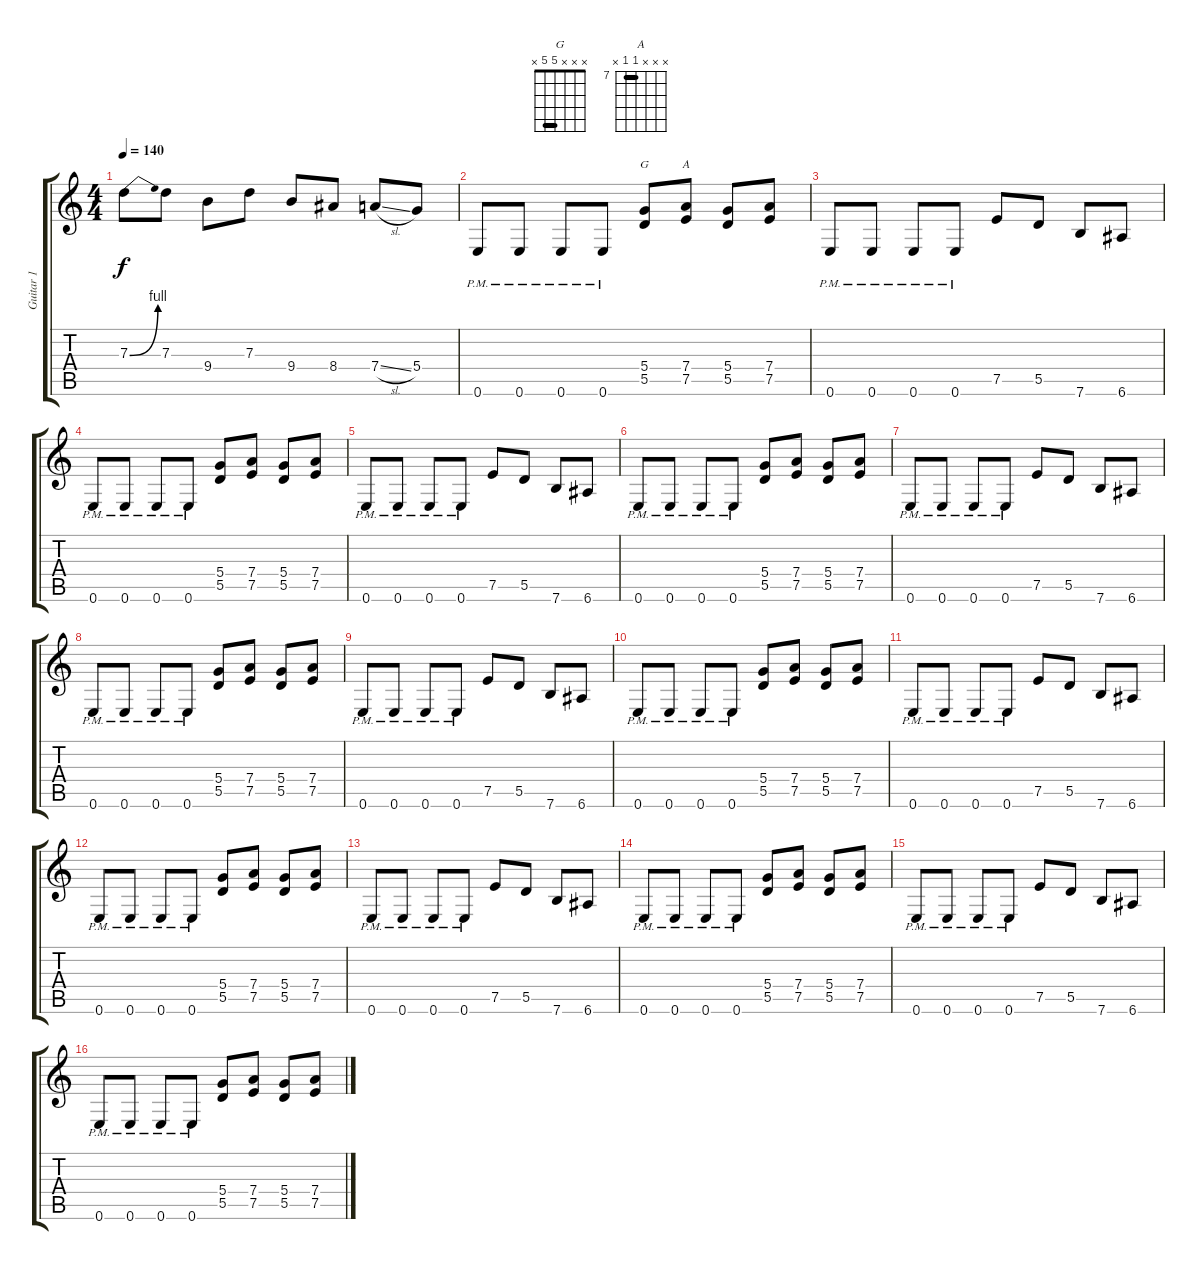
\track ("Guitar 1" "Guitar 1") {instrument distortionguitar}
\staff {score tabs}
\tuning (E4 B3 G3 D3 A2 E2) {hide}
\chord ("G" x x x 5 5 x) {barre 5}
\chord ("A" x x x 7 7 x) {firstfret 7 barre 7}
\ts (4 4)
\tempo 140
\clef g2
\ks c
7.3{be (bend 0 0 60 4)}.8{dy f} 7.3.8 9.4.8 7.3.8 9.4.8 8.4.8 7.4{sl}.8 5.4.8 |
0.6{pm}.8 0.6{pm}.8 0.6{pm}.8 0.6{pm}.8 (5.4 5.5).8{ch "G"} (7.4 7.5).8{ch "A"} (5.4 5.5).8 (7.4 7.5).8 |
0.6{pm}.8 0.6{pm}.8 0.6{pm}.8 0.6{pm}.8 7.5.8 5.5.8 7.6.8 6.6.8 |
0.6{pm}.8 0.6{pm}.8 0.6{pm}.8 0.6{pm}.8 (5.4 5.5).8 (7.4 7.5).8 (5.4 5.5).8 (7.4 7.5).8 |
0.6{pm}.8 0.6{pm}.8 0.6{pm}.8 0.6{pm}.8 7.5.8 5.5.8 7.6.8 6.6.8 |
0.6{pm}.8 0.6{pm}.8 0.6{pm}.8 0.6{pm}.8 (5.4 5.5).8 (7.4 7.5).8 (5.4 5.5).8 (7.4 7.5).8 |
0.6{pm}.8 0.6{pm}.8 0.6{pm}.8 0.6{pm}.8 7.5.8 5.5.8 7.6.8 6.6.8 |
0.6{pm}.8 0.6{pm}.8 0.6{pm}.8 0.6{pm}.8 (5.4 5.5).8 (7.4 7.5).8 (5.4 5.5).8 (7.4 7.5).8 |
0.6{pm}.8 0.6{pm}.8 0.6{pm}.8 0.6{pm}.8 7.5.8 5.5.8 7.6.8 6.6.8 |
0.6{pm}.8 0.6{pm}.8 0.6{pm}.8 0.6{pm}.8 (5.4 5.5).8 (7.4 7.5).8 (5.4 5.5).8 (7.4 7.5).8 |
0.6{pm}.8 0.6{pm}.8 0.6{pm}.8 0.6{pm}.8 7.5.8 5.5.8 7.6.8 6.6.8 |
0.6{pm}.8 0.6{pm}.8 0.6{pm}.8 0.6{pm}.8 (5.4 5.5).8 (7.4 7.5).8 (5.4 5.5).8 (7.4 7.5).8 |
0.6{pm}.8 0.6{pm}.8 0.6{pm}.8 0.6{pm}.8 7.5.8 5.5.8 7.6.8 6.6.8 |
0.6{pm}.8 0.6{pm}.8 0.6{pm}.8 0.6{pm}.8 (5.4 5.5).8 (7.4 7.5).8 (5.4 5.5).8 (7.4 7.5).8 |
0.6{pm}.8 0.6{pm}.8 0.6{pm}.8 0.6{pm}.8 7.5.8 5.5.8 7.6.8 6.6.8 |
0.6{pm}.8 0.6{pm}.8 0.6{pm}.8 0.6{pm}.8 (5.4 5.5).8 (7.4 7.5).8 (5.4 5.5).8 (7.4 7.5).8
